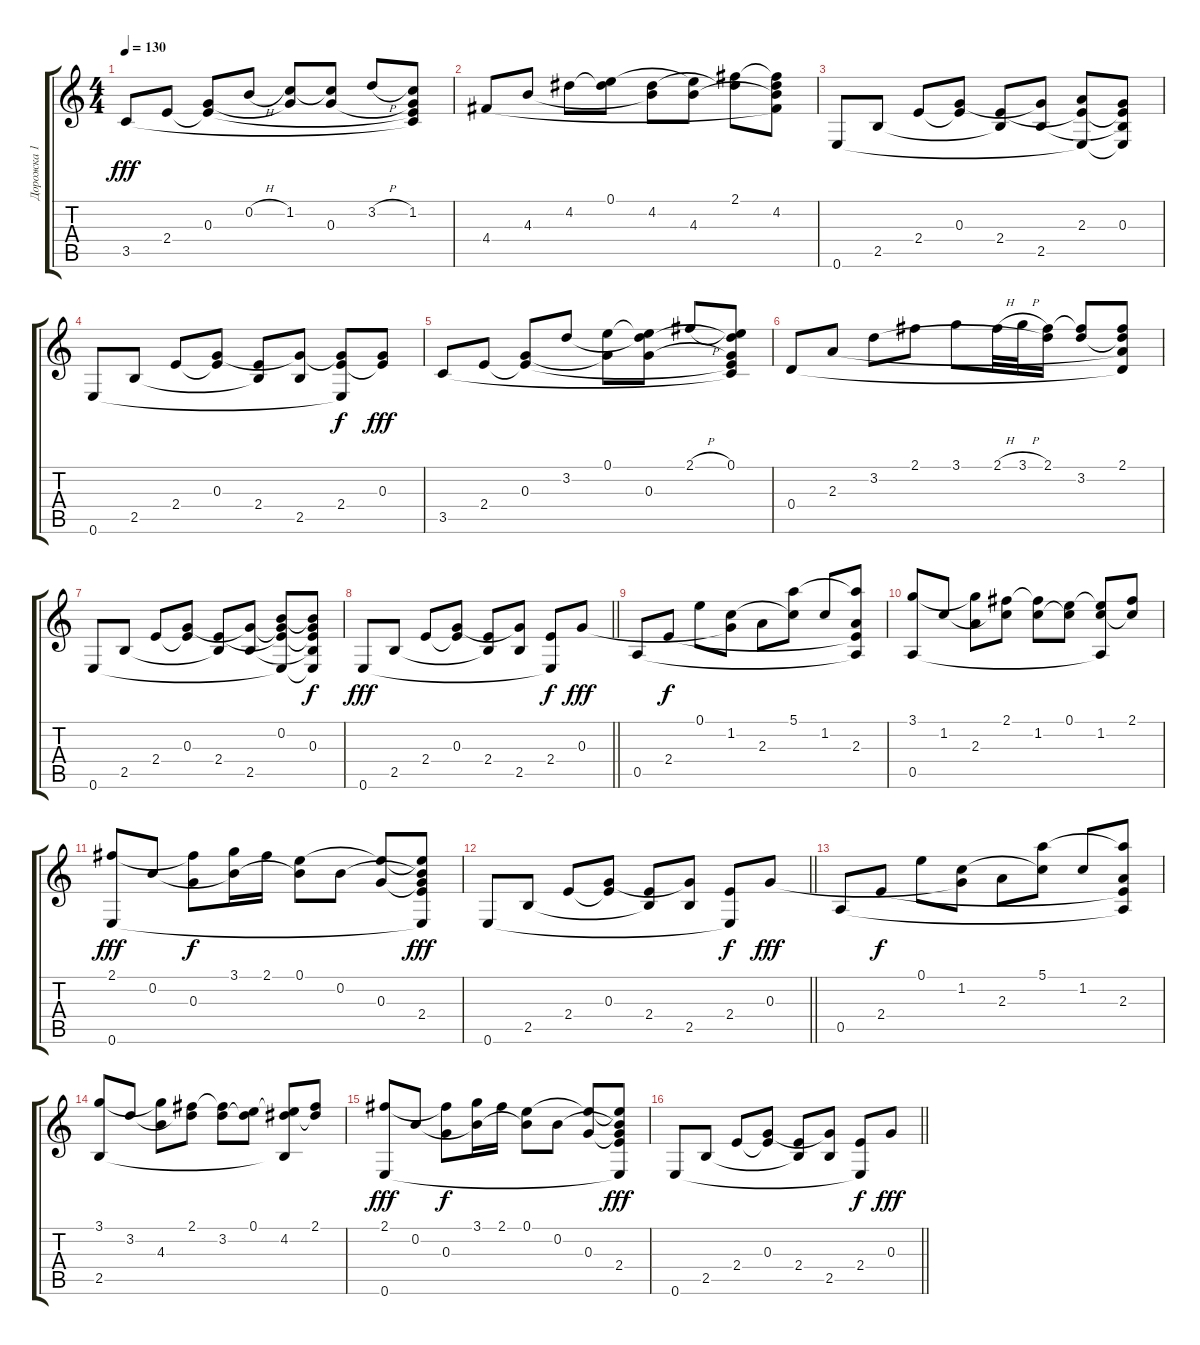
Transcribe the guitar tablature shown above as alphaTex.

\track ("Дорожка 1" "Дорожка 1") {instrument acousticguitarsteel}
\staff {score tabs}
\tuning (E4 B3 G3 D3 A2 E2) {hide}
\ts (4 4)
\tempo 130
\clef g2
\ks c
3.5.8{dy fff} 2.4.8 (0.3 2.4{t}).8 0.2{h}.8 (1.2 0.3{t}).8 (1.2{t} 0.3).8 3.2{h}.8 (1.2 0.3{t} 2.4{t} 3.5{t}).8 |
4.4.8 4.3.8 4.2.8 (0.1 4.2{t}).8 (4.2 4.3{t}).8 (0.1{t} 4.3).8 (2.1 4.2{t}).8 (2.1{t} 4.2 4.3{t} 4.4{t}).8 |
0.6.8 2.5.8 2.4.8 (0.3 2.4{t}).8 (2.4 2.5{t}).8 (0.3{t} 2.5).8 (2.3 2.4{t} 0.6{t}).8 (0.3 2.4{t} 2.5{t} 0.6{t}).8 |
0.6.8 2.5.8 2.4.8 (0.3 2.4{t}).8 (2.4 2.5{t}).8 (0.3{t} 2.5).8 (0.3{t} 2.4 0.6{t}).8{dy f} (0.3 2.4{t}).8{dy fff} |
3.5.8 2.4.8 (0.3 2.4{t}).8 3.2.8 (0.1 0.3{t}).8 (0.1{t} 3.2{t} 0.3).8 2.1{h}.8 (0.1 3.2{t} 0.3{t} 2.4{t} 3.5{t}).8 |
0.4.8 2.3.8 3.2.8 2.1.8 3.1.8 2.1{h}.32 3.1{h}.32 (2.1 3.2{t}).16 (2.1{t} 3.2).8 (2.1 3.2{t} 2.3{t} 0.4{t}).8 |
0.6.8 2.5.8 2.4.8 (0.3 2.4{t}).8 (2.4 2.5{t}).8 (0.3{t} 2.5).8 (0.2 0.3{t} 2.4{t} 0.6{t}).8 (0.2{t} 0.3 2.4{t} 2.5{t} 0.6{t}).8{dy f} |
\barLineRight lightlight
0.6.8{dy fff} 2.5.8 2.4.8 (0.3 2.4{t}).8 (2.4 2.5{t}).8 (0.3{t} 2.5).8 (2.4 0.6{t}).8{dy f} 0.3.8{dy fff} |
0.5.8 2.4.8{dy f} 0.1.8 (1.2 0.3{t}).8 2.3.8 (5.1 1.2{t}).8 1.2.8 (5.1{t} 2.3 2.4{t} 0.5{t}).8 |
(3.1 0.5).8 1.2.8 (3.1{t} 2.3).8 (2.1 1.2{t}).8 (2.1{t} 1.2).8 (0.1 1.2{t}).8 (0.1{t} 1.2 0.5{t}).8 (2.1 1.2{t}).8 |
(2.1 0.6).8{dy fff} 0.2.8 (2.1{t} 0.3).8{dy f} (3.1 0.2{t}).16 2.1.16 (0.1 0.2{t}).8 0.2.8 (0.1{t} 0.3).8 (0.1{t} 0.2{t} 0.3{t} 2.4 0.6{t}).8{dy fff} |
\barLineRight lightlight
0.6.8 2.5.8 2.4.8 (0.3 2.4{t}).8 (2.4 2.5{t}).8 (0.3{t} 2.5).8 (2.4 0.6{t}).8{dy f} 0.3.8{dy fff} |
0.5.8 2.4.8{dy f} 0.1.8 (1.2 0.3{t}).8 2.3.8 (5.1 1.2{t}).8 1.2.8 (5.1{t} 2.3 2.4{t} 0.5{t}).8 |
(3.1 2.5).8 3.2.8 (3.1{t} 4.3).8 (2.1 3.2{t}).8 (2.1{t} 3.2).8 (0.1 3.2{t}).8 (0.1{t} 4.2 2.5{t}).8 (2.1 4.2{t}).8 |
(2.1 0.6).8{dy fff} 0.2.8 (2.1{t} 0.3).8{dy f} (3.1 0.2{t}).16 2.1.16 (0.1 0.2{t}).8 0.2.8 (0.1{t} 0.3).8 (0.1{t} 0.2{t} 0.3{t} 2.4 0.6{t}).8{dy fff} |
\barLineRight lightlight
0.6.8 2.5.8 2.4.8 (0.3 2.4{t}).8 (2.4 2.5{t}).8 (0.3{t} 2.5).8 (2.4 0.6{t}).8{dy f} 0.3.8{dy fff}
